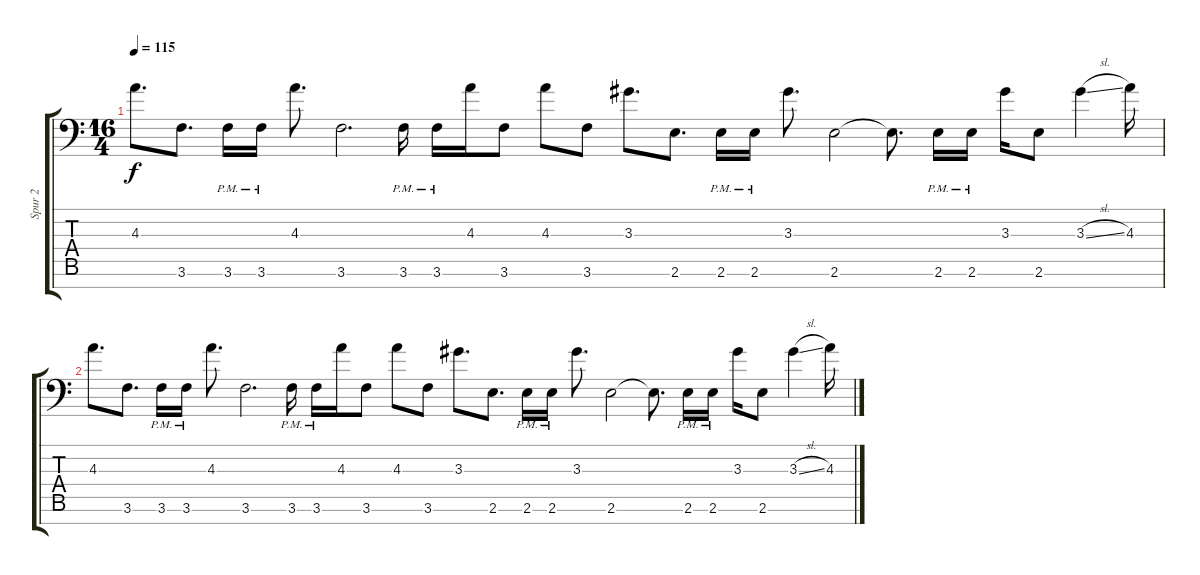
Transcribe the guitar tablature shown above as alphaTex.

\track ("Spur 2" "Spur 2") {instrument distortionguitar}
\staff {score tabs}
\tuning (D4 A3 F3 C3 G2 D2 A1) {hide}
\ts (16 4)
\tempo 115
\clef f4
\ks c
4.3.8{d dy f} 3.6.8{d} 3.6{pm}.16 3.6{pm}.16 4.3.8{d} 3.6.2{d} 3.6{pm}.16 3.6{pm}.16 4.3.16 3.6.8 4.3.8 3.6.8 3.3.8{d} 2.6.8{d} 2.6{pm}.16 2.6{pm}.16 3.3.8{d} 2.6.2 2.6{t}.8{d} 2.6{pm}.16 2.6{pm}.16 3.3.16 2.6.8 3.3{sl}.4 4.3.16 |
4.3.8{d} 3.6.8{d} 3.6{pm}.16 3.6{pm}.16 4.3.8{d} 3.6.2{d} 3.6{pm}.16 3.6{pm}.16 4.3.16 3.6.8 4.3.8 3.6.8 3.3.8{d} 2.6.8{d} 2.6{pm}.16 2.6{pm}.16 3.3.8{d} 2.6.2 2.6{t}.8{d} 2.6{pm}.16 2.6{pm}.16 3.3.16 2.6.8 3.3{sl}.4 4.3.16
